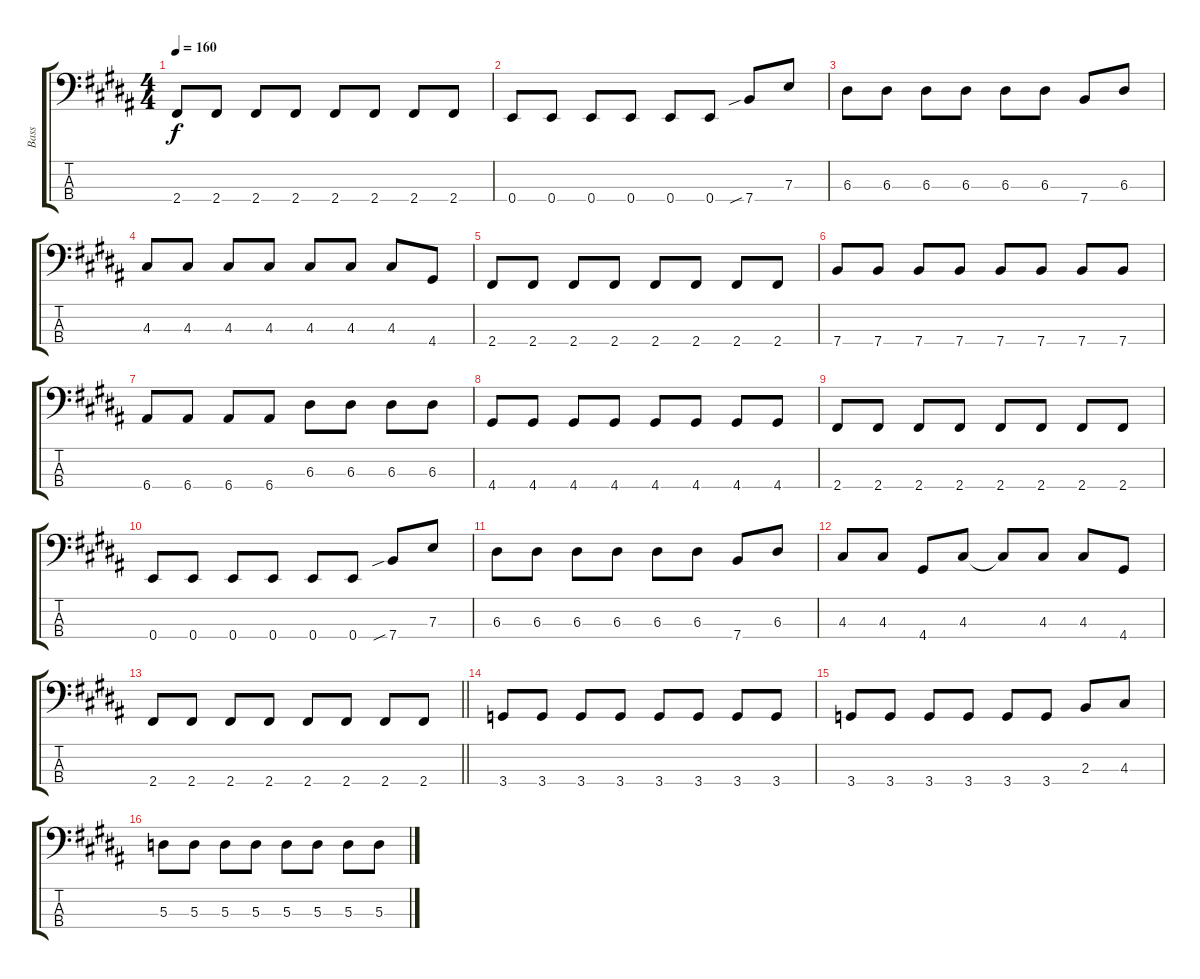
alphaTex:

\track ("Bass" "Bass") {instrument electricbasspick}
\staff {score tabs}
\tuning (G2 D2 A1 E1) {hide}
\ts (4 4)
\tempo 160
\clef f4
\ks b
2.4.8{dy f} 2.4.8 2.4.8 2.4.8 2.4.8 2.4.8 2.4.8 2.4.8 |
0.4.8 0.4.8 0.4.8 0.4.8 0.4.8 0.4.8 7.4{sib}.8 7.3.8 |
6.3.8 6.3.8 6.3.8 6.3.8 6.3.8 6.3.8 7.4.8 6.3.8 |
4.3.8 4.3.8 4.3.8 4.3.8 4.3.8 4.3.8 4.3.8 4.4.8 |
2.4.8 2.4.8 2.4.8 2.4.8 2.4.8 2.4.8 2.4.8 2.4.8 |
7.4.8 7.4.8 7.4.8 7.4.8 7.4.8 7.4.8 7.4.8 7.4.8 |
6.4.8 6.4.8 6.4.8 6.4.8 6.3.8 6.3.8 6.3.8 6.3.8 |
4.4.8 4.4.8 4.4.8 4.4.8 4.4.8 4.4.8 4.4.8 4.4.8 |
2.4.8 2.4.8 2.4.8 2.4.8 2.4.8 2.4.8 2.4.8 2.4.8 |
0.4.8 0.4.8 0.4.8 0.4.8 0.4.8 0.4.8 7.4{sib}.8 7.3.8 |
6.3.8 6.3.8 6.3.8 6.3.8 6.3.8 6.3.8 7.4.8 6.3.8 |
4.3.8 4.3.8 4.4.8 4.3.8 4.3{t}.8 4.3.8 4.3.8 4.4.8 |
\barLineRight lightlight
2.4.8 2.4.8 2.4.8 2.4.8 2.4.8 2.4.8 2.4.8 2.4.8 |
3.4.8 3.4.8 3.4.8 3.4.8 3.4.8 3.4.8 3.4.8 3.4.8 |
3.4.8 3.4.8 3.4.8 3.4.8 3.4.8 3.4.8 2.3.8 4.3.8 |
5.3.8 5.3.8 5.3.8 5.3.8 5.3.8 5.3.8 5.3.8 5.3.8
